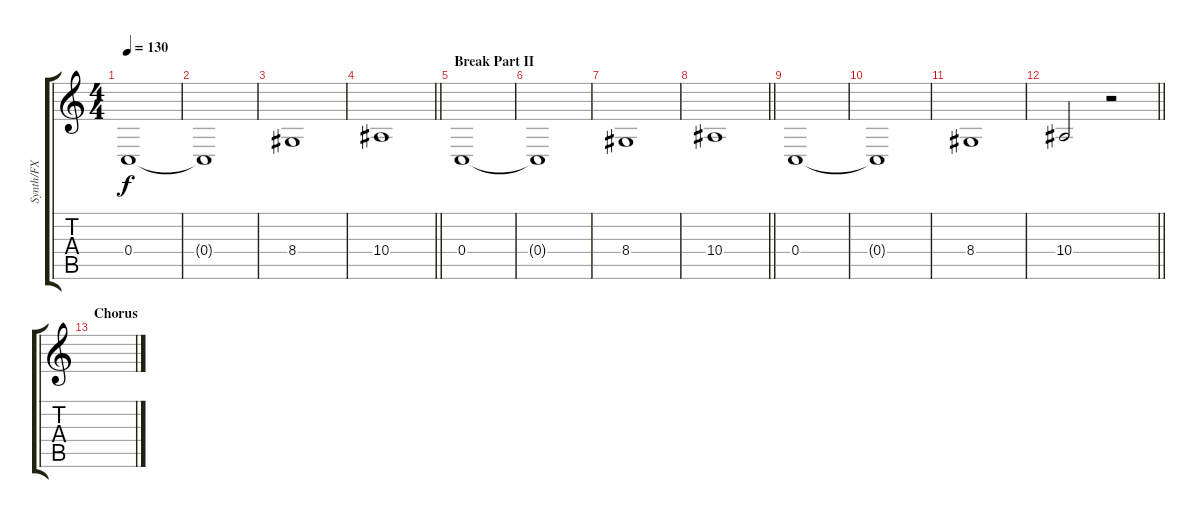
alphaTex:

\track ("Synth/FX" "Synth/FX") {instrument vibraphone}
\staff {score tabs}
\tuning (D4 A3 F3 C3 G2 C2) {hide}
\ts (4 4)
\tempo 130
\clef g2
\ks c
0.4.1{dy f} |
0.4{t}.1 |
8.4.1 |
\barLineRight lightlight
10.4.1 |
\section ("" "Break Part II")
0.4.1 |
0.4{t}.1 |
8.4.1 |
\barLineRight lightlight
10.4.1 |
0.4.1 |
0.4{t}.1 |
8.4.1 |
\barLineRight lightlight
10.4.2 r.2 |
\section ("" "Chorus")
